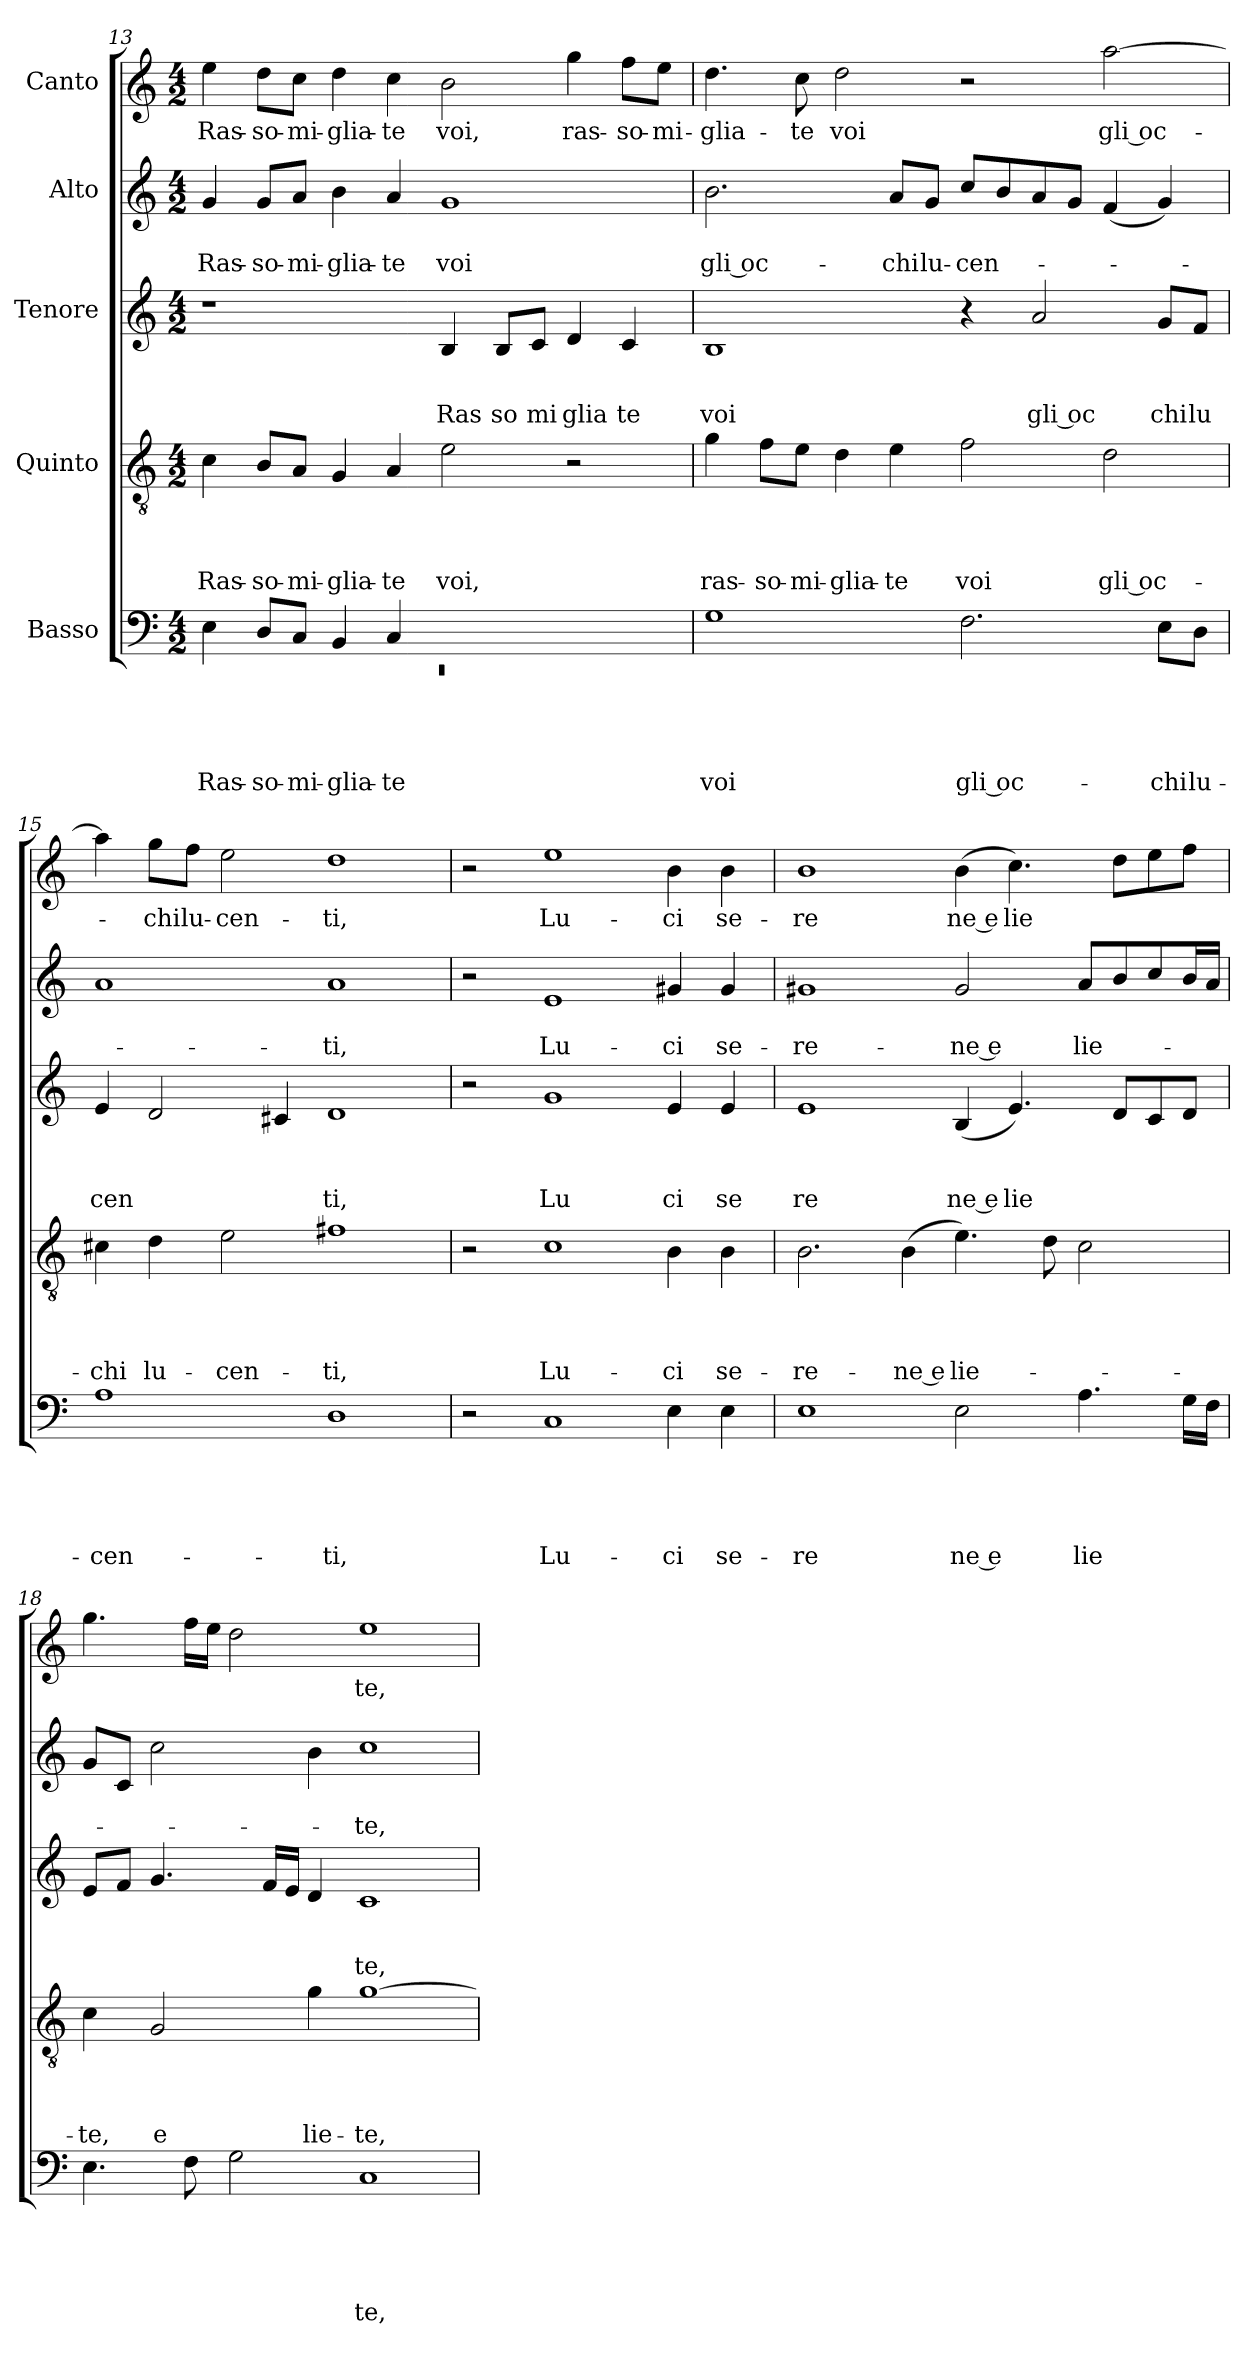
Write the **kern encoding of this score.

**kern	**text	**text	**text	**text	**text	**kern	**text	**text	**text	**text	**kern	**text	**text	**text	**kern	**text	**text	**kern	**text
*part5	*part5	*part5	*part5	*part5	*part5	*part4	*part4	*part4	*part4	*part4	*part3	*part3	*part3	*part3	*part2	*part2	*part2	*part1	*part1
*staff5	*staff5	*staff5	*staff5	*staff5	*staff5	*staff4	*staff4	*staff4	*staff4	*staff4	*staff3	*staff3	*staff3	*staff3	*staff2	*staff2	*staff2	*staff1	*staff1
*I"Basso	*	*	*	*	*	*I"Quinto	*	*	*	*	*I"Tenore	*	*	*	*I"Alto	*	*	*I"Canto	*
*clefF4	*	*	*	*	*	*clefGv2	*	*	*	*	*clefG2	*	*	*	*clefG2	*	*	*clefG2	*
*k[]	*	*	*	*	*	*k[]	*	*	*	*	*k[]	*	*	*	*k[]	*	*	*k[]	*
*C:	*	*	*	*	*	*C:	*	*	*	*	*C:	*	*	*	*C:	*	*	*C:	*
*M4/2	*	*	*	*	*	*M4/2	*	*	*	*	*M4/2	*	*	*	*M4/2	*	*	*M4/2	*
=13	=13	=13	=13	=13	=13	=13	=13	=13	=13	=13	=13	=13	=13	=13	=13	=13	=13	=13	=13
*^	*	*	*	*	*	*	*	*	*	*	*	*	*	*	*	*	*	*	*
!	!LO:N:vis=1	!	!	!	!	!LO:LY:b	!	!	!	!	!LO:LY:b	!	!	!	!	!	!	!LO:LY:b	!	!LO:LY:b
*	*^	*	*	*	*	*	*	*	*	*	*	*	*	*	*	*	*	*	*	*
0ryy	0rEE	4E\	.	.	.	.	Ras-	4c\	.	.	.	Ras-	1r	.	.	.	4g/	.	Ras-	4ee\	Ras-
!	!	!	!	!	!	!	!LO:LY:b	!	!	!	!	!LO:LY:b	!	!	!	!	!	!	!LO:LY:b	!	!LO:LY:b
.	.	8D/L	.	.	.	.	-so-	8B/L	.	.	.	-so-	.	.	.	.	8g/L	.	-so-	8dd\L	-so-
!	!	!	!	!	!	!	!LO:LY:b	!	!	!	!	!LO:LY:b	!	!	!	!	!	!	!LO:LY:b	!	!LO:LY:b
.	.	8C/J	.	.	.	.	-mi-	8A/J	.	.	.	-mi-	.	.	.	.	8a/J	.	-mi-	8cc\J	-mi-
!	!	!	!	!	!	!	!LO:LY:b	!	!	!	!	!LO:LY:b	!	!	!	!	!	!	!LO:LY:b	!	!LO:LY:b
.	.	4BB/	.	.	.	.	-glia-	4G/	.	.	.	-glia-	.	.	.	.	4b\	.	-glia-	4dd\	-glia-
!	!	!	!	!	!	!	!LO:LY:b	!	!	!	!	!LO:LY:b	!	!	!	!	!	!	!LO:LY:b	!	!LO:LY:b
.	.	4C/	.	.	.	.	-te	4A/	.	.	.	-te	.	.	.	.	4a/	.	-te	4cc\	-te
!	!	!	!	!	!	!	!	!	!	!	!	!LO:LY:b	!	!	!	!LO:LY:b	!	!	!LO:LY:b	!	!LO:LY:b
.	.	1ryy	.	.	.	.	.	2e\	.	.	.	voi,	4B/	.	.	Ras	1g	.	voi	2b\	voi,
!	!	!	!	!	!	!	!	!	!	!	!	!	!	!	!	!LO:LY:b	!	!	!	!	!
.	.	.	.	.	.	.	.	.	.	.	.	.	8B/L	.	.	so	.	.	.	.	.
!	!	!	!	!	!	!	!	!	!	!	!	!	!	!	!	!LO:LY:b	!	!	!	!	!
.	.	.	.	.	.	.	.	.	.	.	.	.	8c/J	.	.	mi	.	.	.	.	.
!	!	!	!	!	!	!	!	!	!	!	!	!	!	!	!	!LO:LY:b	!	!	!	!	!LO:LY:b
.	.	.	.	.	.	.	.	2r	.	.	.	.	4d/	.	.	glia	.	.	.	4gg\	ras-
!	!	!	!	!	!	!	!	!	!	!	!	!	!	!	!	!LO:LY:b	!	!	!	!	!LO:LY:b
.	.	.	.	.	.	.	.	.	.	.	.	.	4c/	.	.	te	.	.	.	8ff\L	-so-
!	!	!	!	!	!	!	!	!	!	!	!	!	!	!	!	!	!	!	!	!	!LO:LY:b
.	.	.	.	.	.	.	.	.	.	.	.	.	.	.	.	.	.	.	.	8ee\J	-mi-
*v	*v	*v	*	*	*	*	*	*	*	*	*	*	*	*	*	*	*	*	*	*	*
=14	=14	=14	=14	=14	=14	=14	=14	=14	=14	=14	=14	=14	=14	=14	=14	=14	=14	=14	=14
!	!	!	!	!	!LO:LY:b	!	!	!	!	!LO:LY:b	!	!	!	!LO:LY:b	!	!	!LO:LY:b:rj	!	!LO:LY:b
1G	.	.	.	.	voi	4g\	.	.	.	ras-	1B	.	.	voi	2.b\	.	gli oc-	4.dd\	-glia-
!	!	!	!	!	!	!	!	!	!	!LO:LY:b	!	!	!	!	!	!	!	!	!
.	.	.	.	.	.	8f\L	.	.	.	-so-	.	.	.	.	.	.	.	.	.
!	!	!	!	!	!	!	!	!	!	!LO:LY:b	!	!	!	!	!	!	!	!	!LO:LY:b
.	.	.	.	.	.	8e\J	.	.	.	-mi-	.	.	.	.	.	.	.	8cc\	-te
!	!	!	!	!	!	!	!	!	!	!LO:LY:b	!	!	!	!	!	!	!	!	!LO:LY:b
.	.	.	.	.	.	4d\	.	.	.	-glia-	.	.	.	.	.	.	.	2dd\	voi
!	!	!	!	!	!	!	!	!	!	!LO:LY:b	!	!	!	!	!	!	!LO:LY:b	!	!
.	.	.	.	.	.	4e\	.	.	.	-te	.	.	.	.	8a/L	.	-chi	.	.
!	!	!	!	!	!	!	!	!	!	!	!	!	!	!	!	!	!LO:LY:b	!	!
.	.	.	.	.	.	.	.	.	.	.	.	.	.	.	8g/J	.	lu-	.	.
!	!	!	!	!	!LO:LY:b:rj	!	!	!	!	!LO:LY:b	!	!	!	!	!	!	!LO:LY:b	!	!
2.F\	.	.	.	.	gli oc-	2f\	.	.	.	voi	4r	.	.	.	8cc/L	.	-cen-	2r	.
.	.	.	.	.	.	.	.	.	.	.	.	.	.	.	8b/	.	.	.	.
!	!	!	!	!	!	!	!	!	!	!	!	!	!	!LO:LY:b:rj	!	!	!	!	!
.	.	.	.	.	.	.	.	.	.	.	2a/	.	.	gli oc	8a/	.	.	.	.
.	.	.	.	.	.	.	.	.	.	.	.	.	.	.	8g/J	.	.	.	.
!	!	!	!	!	!	!	!	!	!	!LO:LY:b:rj	!	!	!	!	!	!	!	!	!LO:LY:b
.	.	.	.	.	.	2d\	.	.	.	gli oc-	.	.	.	.	(4f/	.	.	[>2aa\	gli oc-
!	!	!	!	!	!LO:LY:b	!	!	!	!	!	!	!	!	!LO:LY:b	!	!	!	!	!
8E\L	.	.	.	.	-chi	.	.	.	.	.	8g/L	.	.	chi	4g/)	.	.	.	.
!	!	!	!	!	!LO:LY:b	!	!	!	!	!	!	!	!	!LO:LY:b	!	!	!	!	!
8D\J	.	.	.	.	lu-	.	.	.	.	.	8f/J	.	.	lu	.	.	.	.	.
=15	=15	=15	=15	=15	=15	=15	=15	=15	=15	=15	=15	=15	=15	=15	=15	=15	=15	=15	=15
!	!	!	!	!	!LO:LY:b	!	!	!	!	!LO:LY:b	!	!	!	!LO:LY:b	!	!	!	!	!
1A	.	.	.	.	-cen-	4c#X\	.	.	.	-chi	4e/	.	.	cen	1a	.	.	4aa\]	.
!	!	!	!	!	!	!	!	!	!	!LO:LY:b	!	!	!	!	!	!	!	!	!LO:LY:b
.	.	.	.	.	.	4d\	.	.	.	lu-	2d/	.	.	.	.	.	.	8gg\L	-chi
!	!	!	!	!	!	!	!	!	!	!	!	!	!	!	!	!	!	!	!LO:LY:b
.	.	.	.	.	.	.	.	.	.	.	.	.	.	.	.	.	.	8ff\J	lu-
!	!	!	!	!	!	!	!	!	!	!LO:LY:b	!	!	!	!	!	!	!	!	!LO:LY:b
.	.	.	.	.	.	2e\	.	.	.	-cen-	.	.	.	.	.	.	.	2ee\	-cen-
.	.	.	.	.	.	.	.	.	.	.	4c#X/	.	.	.	.	.	.	.	.
!	!	!	!	!	!LO:LY:b	!	!	!	!	!LO:LY:b	!	!	!	!LO:LY:b	!	!	!LO:LY:b	!	!LO:LY:b
1D	.	.	.	.	-ti,	1f#X	.	.	.	-ti,	1d	.	.	ti,	1a	.	-ti,	1dd	-ti,
=16	=16	=16	=16	=16	=16	=16	=16	=16	=16	=16	=16	=16	=16	=16	=16	=16	=16	=16	=16
2r	.	.	.	.	.	2r	.	.	.	.	2r	.	.	.	2r	.	.	2r	.
!	!	!	!	!	!LO:LY:b	!	!	!	!	!LO:LY:b	!	!	!	!LO:LY:b	!	!	!LO:LY:b	!	!LO:LY:b
1C	.	.	.	.	Lu-	1c	.	.	.	Lu-	1g	.	.	Lu	1e	.	Lu-	1ee	Lu-
!	!	!	!	!	!LO:LY:b	!	!	!	!	!LO:LY:b	!	!	!	!LO:LY:b	!	!	!LO:LY:b	!	!LO:LY:b
4E\	.	.	.	.	-ci	4B\	.	.	.	-ci	4e/	.	.	ci	4g#X/	.	-ci	4b\	-ci
!	!	!	!	!	!LO:LY:b	!	!	!	!	!LO:LY:b	!	!	!	!LO:LY:b	!	!	!LO:LY:b	!	!LO:LY:b
4E\	.	.	.	.	se-	4B\	.	.	.	se-	4e/	.	.	se	4g#/	.	se-	4b\	se-
!!LO:PB:g=z
=17	=17	=17	=17	=17	=17	=17	=17	=17	=17	=17	=17	=17	=17	=17	=17	=17	=17	=17	=17
!	!	!	!	!	!LO:LY:b	!	!	!	!	!LO:LY:b	!	!	!	!LO:LY:b	!	!	!LO:LY:b	!	!LO:LY:b
1E	.	.	.	.	-re	2.B\	.	.	.	-re-	1e	.	.	re	1g#X	.	-re-	1b	-re
!	!	!	!	!	!	!	!	!	!	!LO:LY:b:rj	!	!	!	!	!	!	!	!	!
.	.	.	.	.	.	(<4B\	.	.	.	-ne e	.	.	.	.	.	.	.	.	.
!	!	!	!	!	!LO:LY:b:rj	!	!	!	!	!LO:LY:b	!	!	!	!LO:LY:b:rj	!	!	!LO:LY:b:rj	!	!LO:LY:b:rj
2E\	.	.	.	.	ne e	4.e\)	.	.	.	lie-	(4B/	.	.	ne e	2g#/	.	-ne e	(<4b\	ne e
!	!	!	!	!	!	!	!	!	!	!	!	!	!	!LO:LY:b	!	!	!	!	!LO:LY:b
.	.	.	.	.	.	.	.	.	.	.	4.e/)	.	.	lie	.	.	.	4.cc\)	lie
.	.	.	.	.	.	8d\	.	.	.	.	.	.	.	.	.	.	.	.	.
!	!	!	!	!	!LO:LY:b	!	!	!	!	!	!	!	!	!	!	!	!LO:LY:b	!	!
4.A\	.	.	.	.	lie	2c\	.	.	.	.	.	.	.	.	8a/L	.	lie-	.	.
.	.	.	.	.	.	.	.	.	.	.	8d/L	.	.	.	8b/	.	.	8dd\L	.
.	.	.	.	.	.	.	.	.	.	.	8c/	.	.	.	8cc/	.	.	8ee\	.
16G\LL	.	.	.	.	.	.	.	.	.	.	8d/J	.	.	.	16b/L	.	.	8ff\J	.
16F\JJ	.	.	.	.	.	.	.	.	.	.	.	.	.	.	16a/JJ	.	.	.	.
=18	=18	=18	=18	=18	=18	=18	=18	=18	=18	=18	=18	=18	=18	=18	=18	=18	=18	=18	=18
!	!	!	!	!	!	!	!	!	!	!LO:LY:b	!	!	!	!	!	!	!	!	!
4.E\	.	.	.	.	.	4c\	.	.	.	-te,	8e/L	.	.	.	8g/L	.	.	4.gg\	.
.	.	.	.	.	.	.	.	.	.	.	8f/J	.	.	.	8c/J	.	.	.	.
!	!	!	!	!	!	!	!	!	!	!LO:LY:b	!	!	!	!	!	!	!	!	!
.	.	.	.	.	.	2G/	.	.	.	e	4.g/	.	.	.	2cc\	.	.	.	.
8F\	.	.	.	.	.	.	.	.	.	.	.	.	.	.	.	.	.	16ff\LL	.
.	.	.	.	.	.	.	.	.	.	.	.	.	.	.	.	.	.	16ee\JJ	.
2G\	.	.	.	.	.	.	.	.	.	.	.	.	.	.	.	.	.	2dd\	.
.	.	.	.	.	.	.	.	.	.	.	16f/LL	.	.	.	.	.	.	.	.
.	.	.	.	.	.	.	.	.	.	.	16e/JJ	.	.	.	.	.	.	.	.
!	!	!	!	!	!	!	!	!	!	!LO:LY:b	!	!	!	!	!	!	!	!	!
.	.	.	.	.	.	4g\	.	.	.	lie-	4d/	.	.	.	4b\	.	.	.	.
!	!	!	!	!	!LO:LY:b	!	!	!	!	!LO:LY:b	!	!	!	!LO:LY:b	!	!	!LO:LY:b	!	!LO:LY:b
1C	.	.	.	.	te,	[>1g	.	.	.	-te,	1c	.	.	te,	1cc	.	-te,	1ee	te,
=	=	=	=	=	=	=	=	=	=	=	=	=	=	=	=	=	=	=	=
*-	*-	*-	*-	*-	*-	*-	*-	*-	*-	*-	*-	*-	*-	*-	*-	*-	*-	*-	*-
